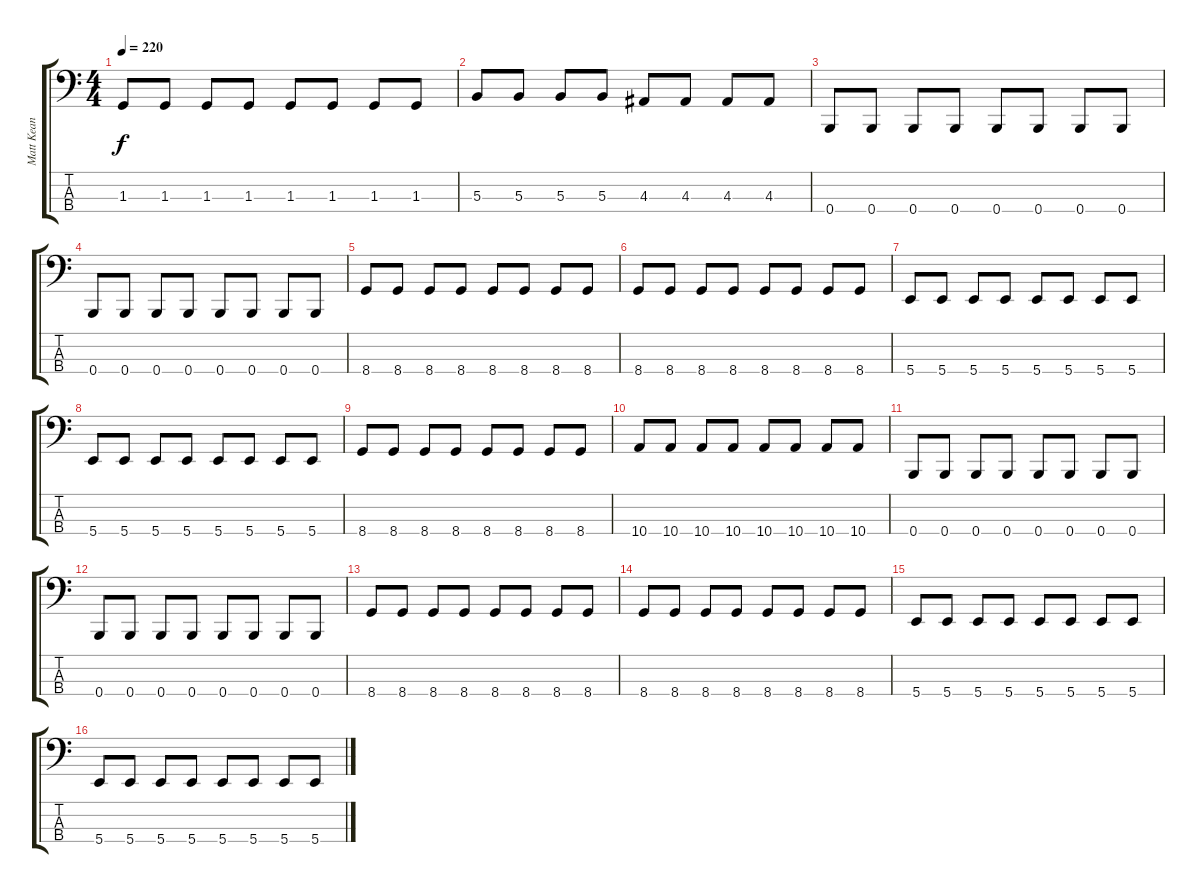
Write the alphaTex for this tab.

\track ("Matt Kean" "Matt Kean") {instrument electricbasspick}
\staff {score tabs}
\tuning (E2 B1 Gb1 B0) {hide}
\ts (4 4)
\tempo 220
\clef f4
\ks c
1.3.8{dy f} 1.3.8 1.3.8 1.3.8 1.3.8 1.3.8 1.3.8 1.3.8 |
5.3.8 5.3.8 5.3.8 5.3.8 4.3.8 4.3.8 4.3.8 4.3.8 |
0.4.8 0.4.8 0.4.8 0.4.8 0.4.8 0.4.8 0.4.8 0.4.8 |
0.4.8 0.4.8 0.4.8 0.4.8 0.4.8 0.4.8 0.4.8 0.4.8 |
8.4.8 8.4.8 8.4.8 8.4.8 8.4.8 8.4.8 8.4.8 8.4.8 |
8.4.8 8.4.8 8.4.8 8.4.8 8.4.8 8.4.8 8.4.8 8.4.8 |
5.4.8 5.4.8 5.4.8 5.4.8 5.4.8 5.4.8 5.4.8 5.4.8 |
5.4.8 5.4.8 5.4.8 5.4.8 5.4.8 5.4.8 5.4.8 5.4.8 |
8.4.8 8.4.8 8.4.8 8.4.8 8.4.8 8.4.8 8.4.8 8.4.8 |
10.4.8 10.4.8 10.4.8 10.4.8 10.4.8 10.4.8 10.4.8 10.4.8 |
0.4.8 0.4.8 0.4.8 0.4.8 0.4.8 0.4.8 0.4.8 0.4.8 |
0.4.8 0.4.8 0.4.8 0.4.8 0.4.8 0.4.8 0.4.8 0.4.8 |
8.4.8 8.4.8 8.4.8 8.4.8 8.4.8 8.4.8 8.4.8 8.4.8 |
8.4.8 8.4.8 8.4.8 8.4.8 8.4.8 8.4.8 8.4.8 8.4.8 |
5.4.8 5.4.8 5.4.8 5.4.8 5.4.8 5.4.8 5.4.8 5.4.8 |
5.4.8 5.4.8 5.4.8 5.4.8 5.4.8 5.4.8 5.4.8 5.4.8
